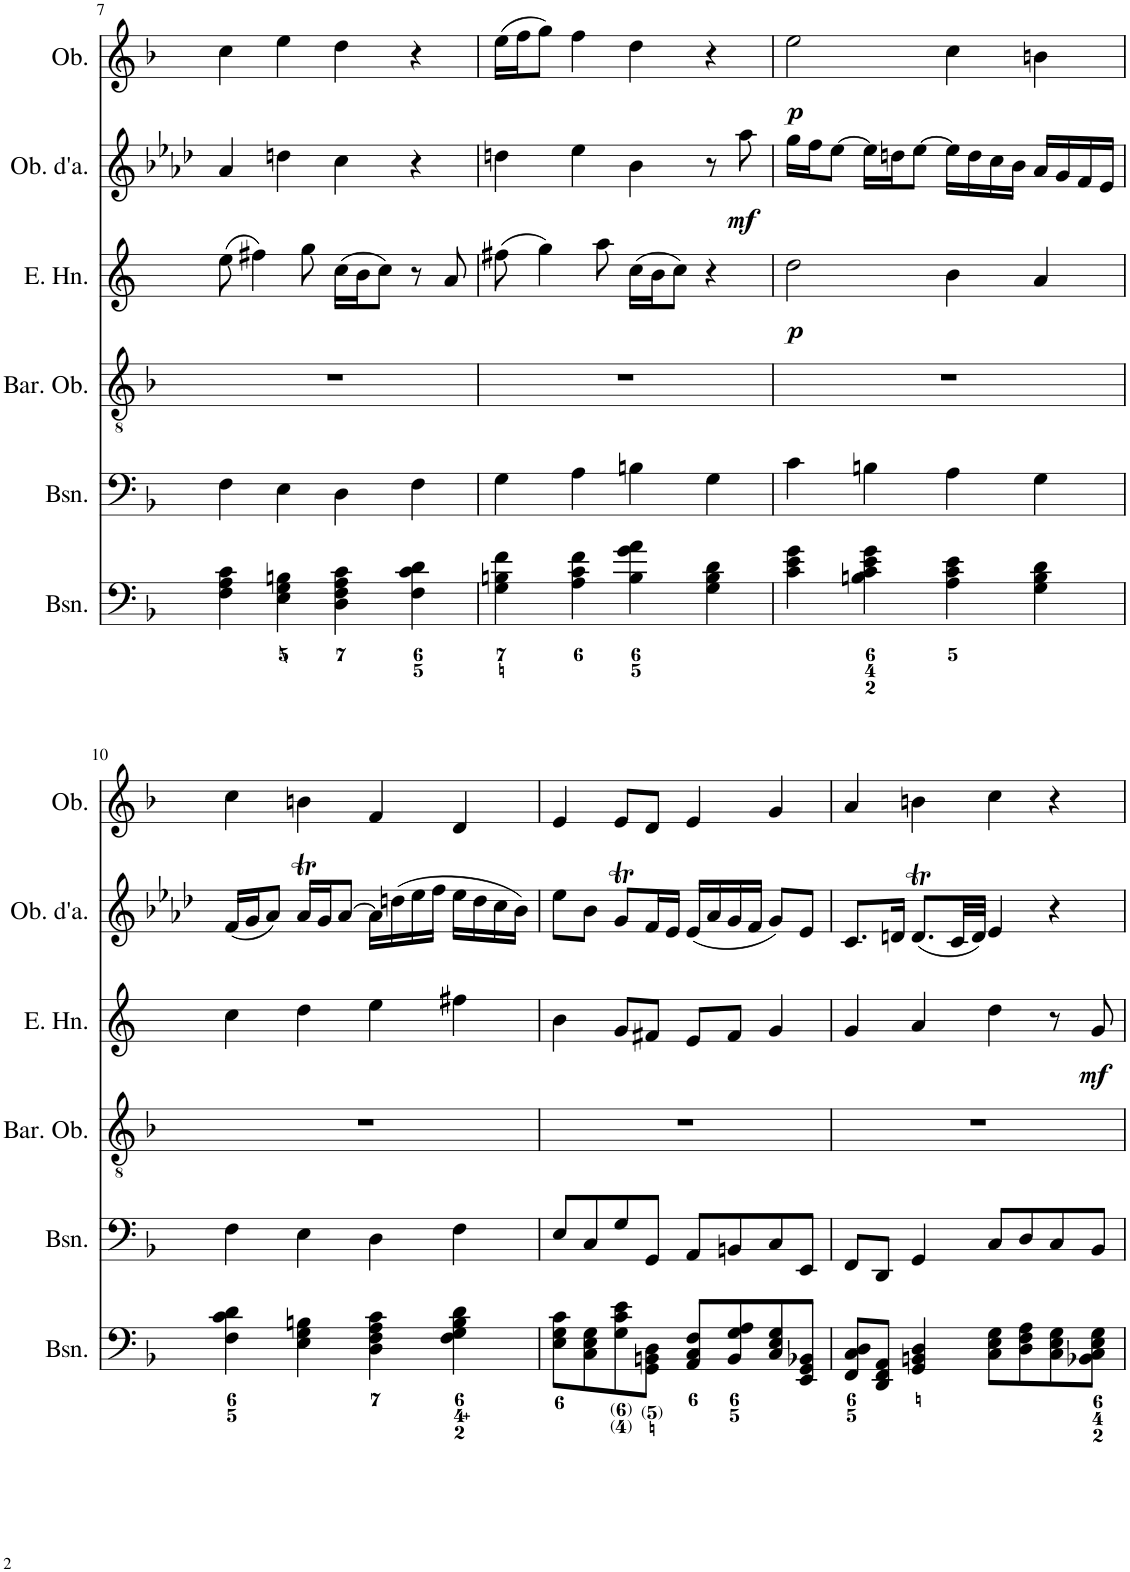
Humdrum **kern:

**kern	**kern	**kern	**kern	**dynam	**kern	**dynam	**kern	**dynam
*part6	*part5	*part4	*part3	*part3	*part2	*part2	*part1	*part1
*staff6	*staff5	*staff4	*staff3	*staff3	*staff2	*staff2	*staff1	*staff1
*I"Bassoon	*I"Bassoon	*I"Baritone Oboe	*I"English Horn	*	*I"Oboe d'amore	*	*I"Oboe	*
*I'Bsn.	*I'Bsn.	*I'Bar. Ob.	*I'E. Hn.	*	*I'Ob. d'a.	*	*I'Ob.	*
!!LO:PB:g=z
*clefF4	*clefF4	*clefGv2	*clefG2	*	*clefG2	*	*clefG2	*
*	*	*	*Trd4c7	*	*Trd2c3	*	*	*
*k[b-]	*k[b-]	*k[b-]	*k[]	*	*k[b-e-a-d-]	*	*k[b-]	*
*M4/4	*M4/4	*M4/4	*M4/4	*	*M4/4	*	*M4/4	*
*met(c)	*met(c)	*met(c)	*met(c)	*	*met(c)	*	*met(c)	*
=7	=7	=7	=7	=7	=7	=7	=7	=7
4F\ 4A\ 4c\	4F\	1r	(8ee\	.	4a-/	.	4cc\	.
.	.	.	4ff#X\)	.	.	.	.	.
4E\ 4G\ 4Bn\	4E\	.	.	.	4ddn\	.	4ee\	.
.	.	.	8gg\	.	.	.	.	.
4D\ 4F\ 4A\ 4c\	4D\	.	(16cc\LL	.	4cc\	.	4dd\	.
.	.	.	16b\J	.	.	.	.	.
.	.	.	8cc\J)	.	.	.	.	.
4F\ 4c\ 4d\	4F\	.	8r	.	4r	.	4r	.
.	.	.	8a/	.	.	.	.	.
=8	=8	=8	=8	=8	=8	=8	=8	=8
4G\ 4Bn\ 4f\	4G\	1r	(8ff#X\	.	4ddn\	.	(16ee\LL	.
.	.	.	.	.	.	.	16ff\J	.
.	.	.	4gg\)	.	.	.	8gg\J)	.
4A\ 4c\ 4f\	4A\	.	.	.	4ee-\	.	4ff\	.
.	.	.	8aa\	.	.	.	.	.
4B\ 4g\ 4a\	4Bn\	.	(16cc\LL	.	4b-\	.	4dd\	.
.	.	.	16b\J	.	.	.	.	.
.	.	.	8cc\J)	.	.	.	.	.
4G\ 4B\ 4d\	4G\	.	4r	.	8r	.	4r	.
!	!	!	!	!	!	!LO:DY:b	!	!
.	.	.	.	.	8aa-\	mf	.	.
=9	=9	=9	=9	=9	=9	=9	=9	=9
!	!	!	!	!LO:DY:b	!	!	!	!LO:DY:b
4c\ 4e\ 4g\	4c\	1r	2dd\	p	16gg\LL	.	2ee\	p
.	.	.	.	.	16ff\J	.	.	.
.	.	.	.	.	[8ee-\J	.	.	.
4Bn\ 4c\ 4e\ 4g\	4Bn\	.	.	.	16ee-\LL]	.	.	.
.	.	.	.	.	16ddn\J	.	.	.
.	.	.	.	.	[8ee-\J	.	.	.
4A\ 4c\ 4e\	4A\	.	4b\	.	16ee-\LL]	.	4cc\	.
.	.	.	.	.	16dd\	.	.	.
.	.	.	.	.	16cc\	.	.	.
.	.	.	.	.	16b-\JJ	.	.	.
4G\ 4B\ 4d\	4G\	.	4a/	.	16a-/LL	.	4bn\	.
.	.	.	.	.	16g/	.	.	.
.	.	.	.	.	16f/	.	.	.
.	.	.	.	.	16e-/JJ	.	.	.
!!LO:LB:g=z
=10	=10	=10	=10	=10	=10	=10	=10	=10
4F\ 4c\ 4d\	4F\	1r	4cc\	.	(16f/LL	.	4cc\	.
.	.	.	.	.	16g/J	.	.	.
.	.	.	.	.	8a-/J)	.	.	.
4E\ 4G\ 4Bn\	4E\	.	4dd\	.	16a-T/LL	.	4bn\	.
.	.	.	.	.	16g/J	.	.	.
.	.	.	.	.	[8a-/J	.	.	.
4D\ 4F\ 4A\ 4c\	4D\	.	4ee\	.	16a-\LL]	.	4f/	.
.	.	.	.	.	(16ddn\	.	.	.
.	.	.	.	.	16ee-\	.	.	.
.	.	.	.	.	16ff\JJ	.	.	.
4F\ 4G\ 4B\ 4d\	4F\	.	4ff#X\	.	16ee-\LL	.	4d/	.
.	.	.	.	.	16dd\	.	.	.
.	.	.	.	.	16cc\	.	.	.
.	.	.	.	.	16b-\JJ)	.	.	.
=11	=11	=11	=11	=11	=11	=11	=11	=11
8E\ 8G\ 8c\L	8E/L	1r	4b\	.	8ee-\L	.	4e/	.
8C\ 8E\ 8G\	8C/	.	.	.	8b-\J	.	.	.
8G\ 8c\ 8e\	8G/	.	8g/L	.	8gt/L	.	8e/L	.
8GG\ 8BBn\ 8D\J	8GG/J	.	8f#X/J	.	16f/L	.	8d/J	.
.	.	.	.	.	16e-/JJ	.	.	.
8AA/ 8C/ 8F/L	8AA/L	.	8e/L	.	(16e-/LL	.	4e/	.
.	.	.	.	.	16a-/	.	.	.
8BB/ 8G/ 8A/	8BBn/	.	8f#/J	.	16g/	.	.	.
.	.	.	.	.	16f/JJ	.	.	.
8C/ 8E/ 8G/	8C/	.	4g/	.	8g/L)	.	4g/	.
8EE/ 8GG/ 8BB-X/J	8EE/J	.	.	.	8e-/J	.	.	.
=12	=12	=12	=12	=12	=12	=12	=12	=12
8FF/ 8C/ 8D/L	8FF/L	1r	4g/	.	8.c/L	.	4a/	.
8DD/ 8FF/ 8AA/J	8DD/J	.	.	.	.	.	.	.
.	.	.	.	.	16dn/Jk	.	.	.
4GG/ 4BBn/ 4D/	4GG/	.	4a/	.	(8.dt/L	.	4bn\	.
.	.	.	.	.	32c/LL	.	.	.
.	.	.	.	.	32d/JJJ)	.	.	.
8C\ 8E\ 8G\L	8C/L	.	4dd\	.	4e-/	.	4cc\	.
8D\ 8F\ 8A\	8D/	.	.	.	.	.	.	.
8C\ 8E\ 8G\	8C/	.	8r	.	4r	.	4r	.
!	!	!	!	!LO:DY:b	!	!	!	!
8BB-X\ 8C\ 8E\ 8G\J	8BB-/J	.	8g/	mf	.	.	.	.
=	=	=	=	=	=	=	=	=
*-	*-	*-	*-	*-	*-	*-	*-	*-
